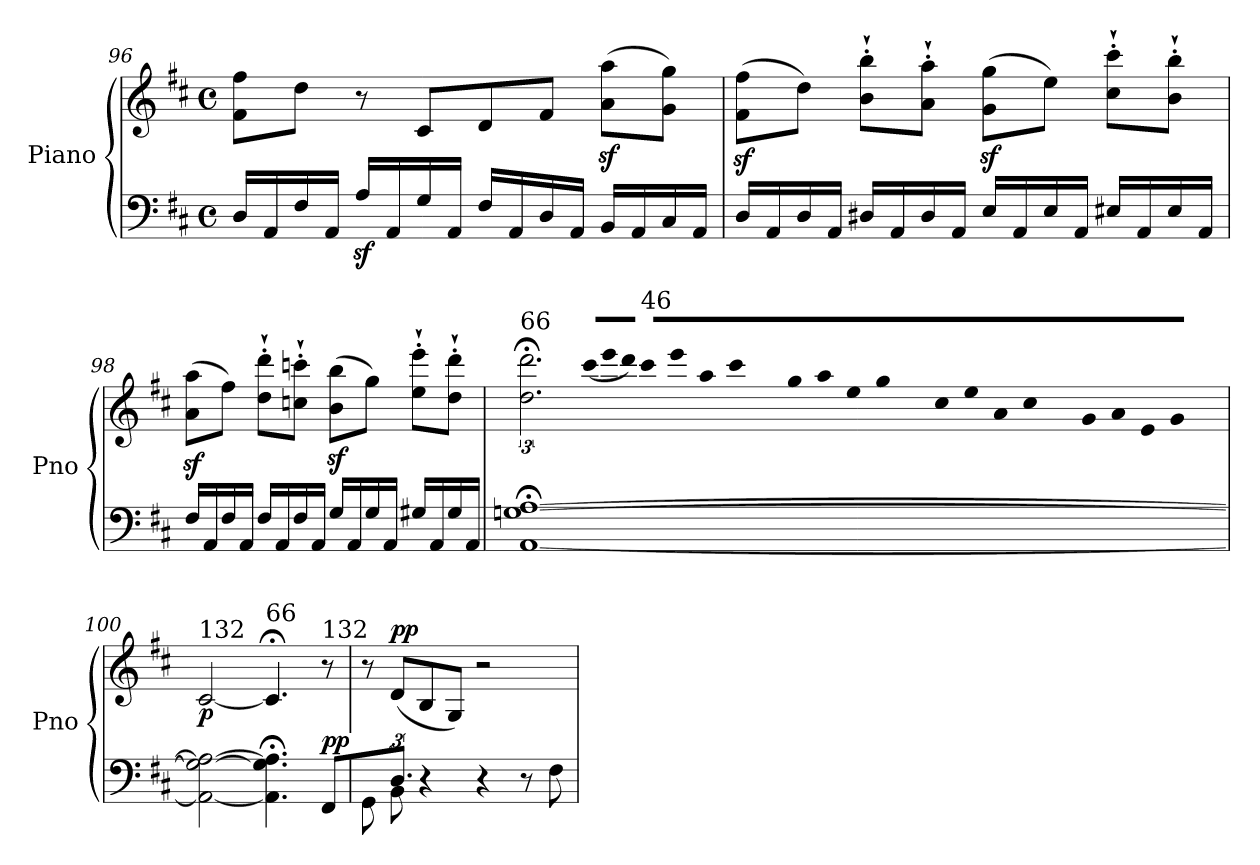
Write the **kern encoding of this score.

**kern	**kern	**dynam
*part1	*part1	*part1
*staff2	*staff1	*staff1/2
*I"Piano	*	*
*I'Pno	*	*
*clefF4	*clefG2	*
*k[f#c#]	*k[f#c#]	*
*D:	*D:	*
*M4/4	*M4/4	*
*met(c)	*met(c)	*
=96	=96	=96
16D/LL	8f#\ 8ff#\L	.
16AA/	.	.
16F#/	8dd\J	.
16AA/JJ	.	.
16Az</LL	8r	.
16AA/	.	.
16G/	8c#/L	.
16AA/JJ	.	.
16F#/LL	8d/	.
16AA/	.	.
16D/	8f#/J	.
16AA/JJ	.	.
16BB/LL	(8a\z< 8aa\z<L	.
16AA/	.	.
16C#/	8g\ 8gg\J)	.
16AA/JJ	.	.
=97	=97	=97
16D/LL	(8f#\z< 8ff#\z<L	.
16AA/	.	.
16D/	8dd\J)	.
16AA/JJ	.	.
16D#X/LL	8b\`' 8bb\`'L	.
16AA/	.	.
16D#/	8a\`' 8aa\`'J	.
16AA/JJ	.	.
16E/LL	(8g\z< 8gg\z<L	.
16AA/	.	.
16E/	8ee\J)	.
16AA/JJ	.	.
16E#X/LL	8cc#\`' 8ccc#\`'L	.
16AA/	.	.
16E#/	8b\`' 8bb\`'J	.
16AA/JJ	.	.
!!LO:LB:g=z
=98	=98	=98
16F#/LL	(8a\z< 8aa\z<L	.
16AA/	.	.
16F#/	8ff#\J)	.
16AA/JJ	.	.
16F#/LL	8dd\`' 8ddd\`'L	.
16AA/	.	.
16F#/	8ccn\`' 8cccn\`'J	.
16AA/JJ	.	.
16G/LL	(8b\z< 8bb\z<L	.
16AA/	.	.
16G/	8gg\J)	.
16AA/JJ	.	.
16G#X/LL	8ee\`' 8eee\`'L	.
16AA/	.	.
16G#/	8dd\`' 8ddd\`'J	.
16AA/JJ	.	.
=99	=99	=99
!	!LO:TX:a:t=66	!
[1AA;< [1Gn;< [1A;<	3.dd;< 3.ddd;<	.
*	*Xtuplet	*
!	!LO:N:vis=8	!
.	(1920%137ccc#/L	.
!	!LO:N:vis=8	!
.	1920%137eee/	.
!	!LO:N:vis=8	!
.	1920%137ddd/J)	.
!	!LO:TX:a:t=46	!
!	!LO:N:vis=32	!
.	960%17ccc#/LLL	.
!	!LO:N:vis=32	!
.	960%17eee/	.
!	!LO:N:vis=32	!
.	960%17aa/	.
!	!LO:N:vis=32	!
.	960%17ccc#/	.
.	1920ryy	.
!	!LO:N:vis=32	!
.	960%17gg/	.
!	!LO:N:vis=32	!
.	960%17aa/	.
!	!LO:N:vis=32	!
.	960%17ee/	.
!	!LO:N:vis=32	!
.	960%17gg/	.
.	1920ryy	.
!	!LO:N:vis=32	!
.	960%17cc#/	.
!	!LO:N:vis=32	!
.	960%17ee/	.
!	!LO:N:vis=32	!
.	960%17a/	.
!	!LO:N:vis=32	!
.	960%17cc#/	.
.	1920ryy	.
!	!LO:N:vis=32	!
.	960%17g/	.
!	!LO:N:vis=32	!
.	960%17a/	.
!	!LO:N:vis=32	!
.	960%17e/	.
!	!LO:N:vis=32	!
.	960%17g/JJJ	.
.	960ryy	.
=100	=100	=100
!	!LO:TX:a:t=132	!
!	!	!LO:DY:b
2AA\_ 2G\_ 2A\_	[2c#/	p
!	!LO:TX:a:t=66	!
4.AA\];< 4.G\];< 4.A\];<	4.c#;</]	.
!	!LO:TX:a:t=132	!
!	!	!LO:DY:a=2
8FF#\L	8r	pp
=101	=101	=101
*^	*	*
8ryy	8GG\	8r	.
!	!	!	!LO:DY:a
12.D/	8BB\J	(8d/L	pp
2.ryy	4r	8B/	.
.	.	8G/J)	.
.	4r	2r	.
.	8r	.	.
.	8F#\	.	.
*v	*v	*	*
=	=	=
*-	*-	*-
